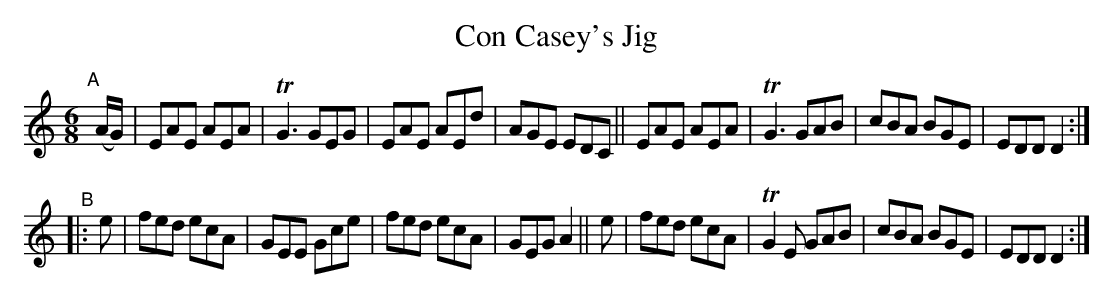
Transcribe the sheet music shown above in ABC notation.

X:1
T: Con Casey's Jig
M: 6/8
L: 1/8
K: Am
"^A"[|] (A/G/) |\
EAE AEA | TG3 GEG | EAE AEd | AGE EDC ||\
EAE AEA | TG3 GAB | cBA BGE | EDD D2 :|
"^B"|: e |\
fed ecA | GEE Gce | fed ecA | GEG A2 || e |\
fed ecA | TG2E GAB | cBA BGE | EDD D2 :|
